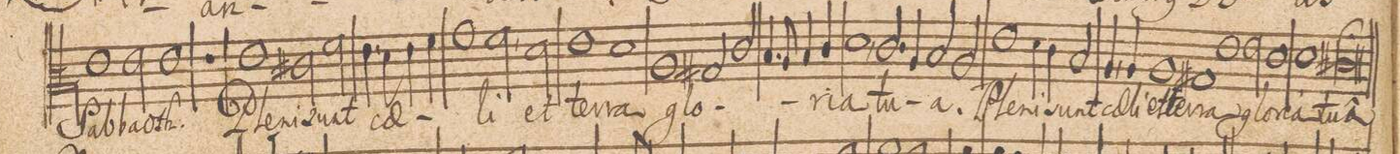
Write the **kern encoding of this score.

**kern	**text
*I"ALTVS.	*
*clefC3	*
*k[]	*
*met(c|)	*
*M2/1	*
1e\	Sab-
2e\	-ba-
=13-	=13-
1e\	-oth.
1r	.
=14-	=14-
1e\	Ple-
2c#X\	-ni
2f\	sunt
=15-	=15-
4.e\	cae-
8d\	.
4e\	.
4f\	.
1g\	.
=16-	=16-
2f,<\	-li
2d\	et
1e\	ter-
=17-	=17-
1d\	-ra
1A/	glo-
=18-	=18-
2G#X/	.
2cny/	.
4.B/	.
8A/	.
4B/	.
4c/	-ri-
=19-	=19-
1d\,	-a
2.c/	tu-
4A/	.
=20-	=20-
2B/	.
2A/	-a.
1e\	Ple-
=21-	=21-
4d\	-ni
4c\	sunt
2B/	cae-
4A,</	-li
4A/	et
1A/	ter-
=22-	=22-
1G#X/	-ra
1e\	glo-
=23-	=23-
2e\	-ri-
1d\	-a
=24-	=24-
1d\	tu-
1c#X\;	-â.
=25||	=25||
*M2/1	*
*met(c|)	*
*-	*-
